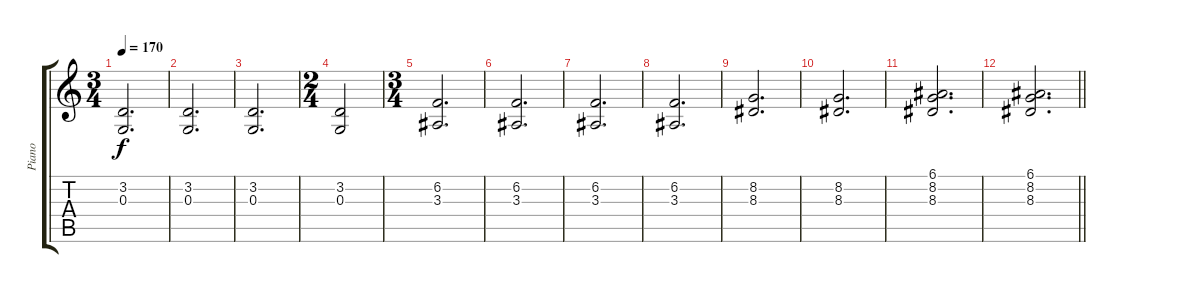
\track ("Piano" "Piano") {instrument acousticgrandpiano}
\staff {score tabs}
\tuning (E4 B3 G3 D3 A2 E2) {hide}
\ts (3 4)
\tempo 170
\clef g2
\ks c
(3.2 0.3).2{d dy f} |
(3.2 0.3).2{d} |
(3.2 0.3).2{d} |
\ts (2 4)
(3.2 0.3).2 |
\ts (3 4)
(6.2 3.3).2{d} |
(6.2 3.3).2{d} |
(6.2 3.3).2{d} |
(6.2 3.3).2{d} |
(8.2 8.3).2{d} |
(8.2 8.3).2{d} |
(6.1 8.2 8.3).2{d} |
\barLineRight lightlight
(6.1 8.2 8.3).2{d}
